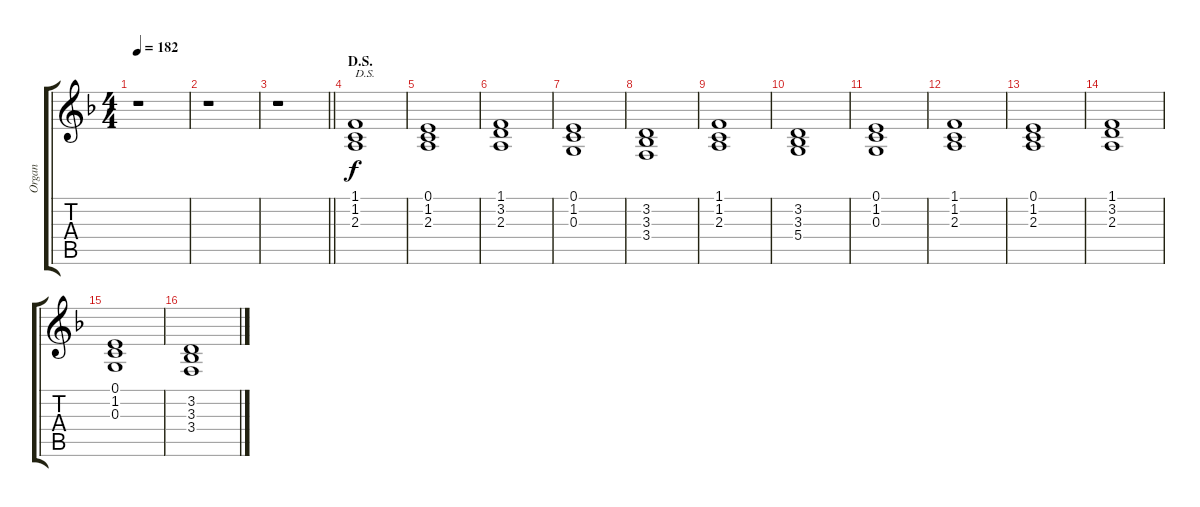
\track ("Organ" "Organ") {instrument drawbarorgan}
\staff {score tabs}
\tuning (E4 B3 G3 D3 A2 E2) {hide}
\ts (4 4)
\tempo 182
\clef g2
\ks f
r.1{dy f} |
r.1 |
\barLineRight lightlight
r.1 |
\section ("" "D.S.")
(1.1 1.2 2.3).1{txt "D.S."} |
(0.1 1.2 2.3).1 |
(1.1 3.2 2.3).1 |
(0.1 1.2 0.3).1 |
(3.2 3.3 3.4).1 |
(1.1 1.2 2.3).1 |
(3.2 3.3 5.4).1 |
(0.1 1.2 0.3).1 |
(1.1 1.2 2.3).1 |
(0.1 1.2 2.3).1 |
(1.1 3.2 2.3).1 |
(0.1 1.2 0.3).1 |
(3.2 3.3 3.4).1
